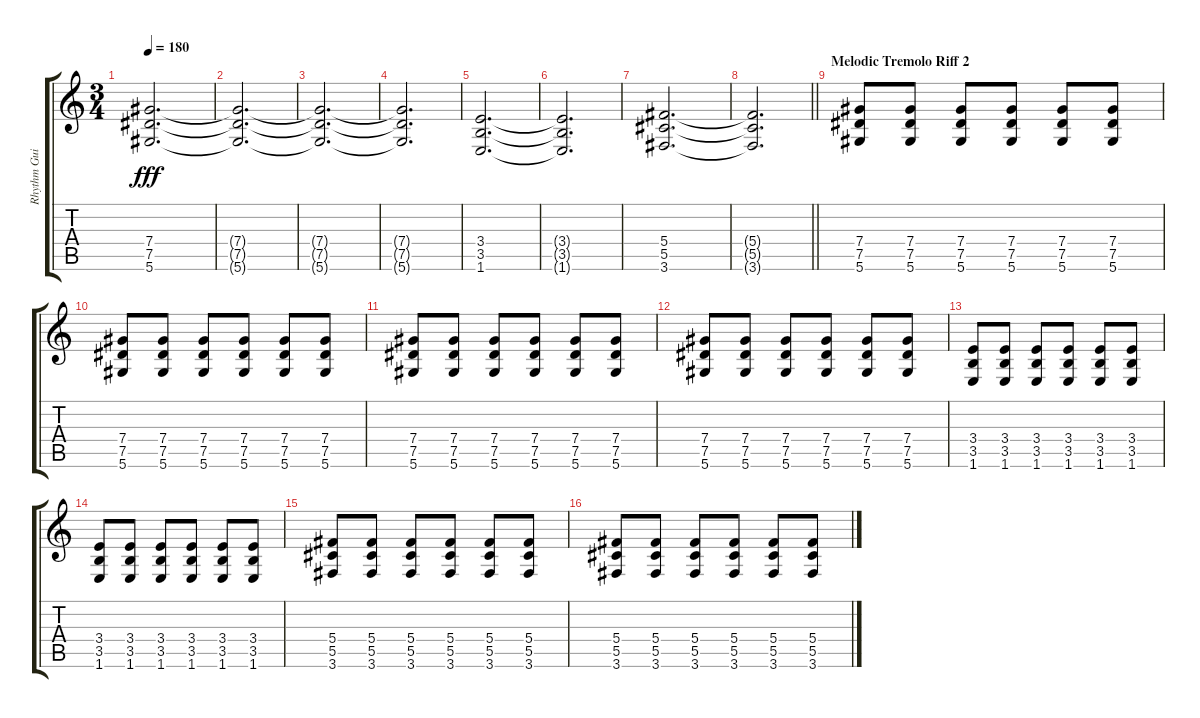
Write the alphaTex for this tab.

\track ("Rhythm Guitar" "Rhythm Gui") {instrument distortionguitar}
\staff {score tabs}
\tuning (Eb4 Bb3 Gb3 Db3 Ab2 Eb2) {hide}
\ts (3 4)
\tempo 180
\clef g2
\ks c
(7.4 7.5 5.6).2{d dy fff} |
(7.4{t} 7.5{t} 5.6{t}).2{d} |
(7.4{t} 7.5{t} 5.6{t}).2{d} |
(7.4{t} 7.5{t} 5.6{t}).2{d} |
(3.4 3.5 1.6).2{d} |
(3.4{t} 3.5{t} 1.6{t}).2{d} |
(5.4 5.5 3.6).2{d} |
\barLineRight lightlight
(5.4{t} 5.5{t} 3.6{t}).2{d} |
\section ("" "Melodic Tremolo Riff 2")
(7.4 7.5 5.6).8{volume 13} (7.4 7.5 5.6).8 (7.4 7.5 5.6).8 (7.4 7.5 5.6).8 (7.4 7.5 5.6).8 (7.4 7.5 5.6).8 |
(7.4 7.5 5.6).8 (7.4 7.5 5.6).8 (7.4 7.5 5.6).8 (7.4 7.5 5.6).8 (7.4 7.5 5.6).8 (7.4 7.5 5.6).8 |
(7.4 7.5 5.6).8 (7.4 7.5 5.6).8 (7.4 7.5 5.6).8 (7.4 7.5 5.6).8 (7.4 7.5 5.6).8 (7.4 7.5 5.6).8 |
(7.4 7.5 5.6).8 (7.4 7.5 5.6).8 (7.4 7.5 5.6).8 (7.4 7.5 5.6).8 (7.4 7.5 5.6).8 (7.4 7.5 5.6).8 |
(3.4 3.5 1.6).8 (3.4 3.5 1.6).8 (3.4 3.5 1.6).8 (3.4 3.5 1.6).8 (3.4 3.5 1.6).8 (3.4 3.5 1.6).8 |
(3.4 3.5 1.6).8 (3.4 3.5 1.6).8 (3.4 3.5 1.6).8 (3.4 3.5 1.6).8 (3.4 3.5 1.6).8 (3.4 3.5 1.6).8 |
(5.4 5.5 3.6).8 (5.4 5.5 3.6).8 (5.4 5.5 3.6).8 (5.4 5.5 3.6).8 (5.4 5.5 3.6).8 (5.4 5.5 3.6).8 |
(5.4 5.5 3.6).8 (5.4 5.5 3.6).8 (5.4 5.5 3.6).8 (5.4 5.5 3.6).8 (5.4 5.5 3.6).8 (5.4 5.5 3.6).8
